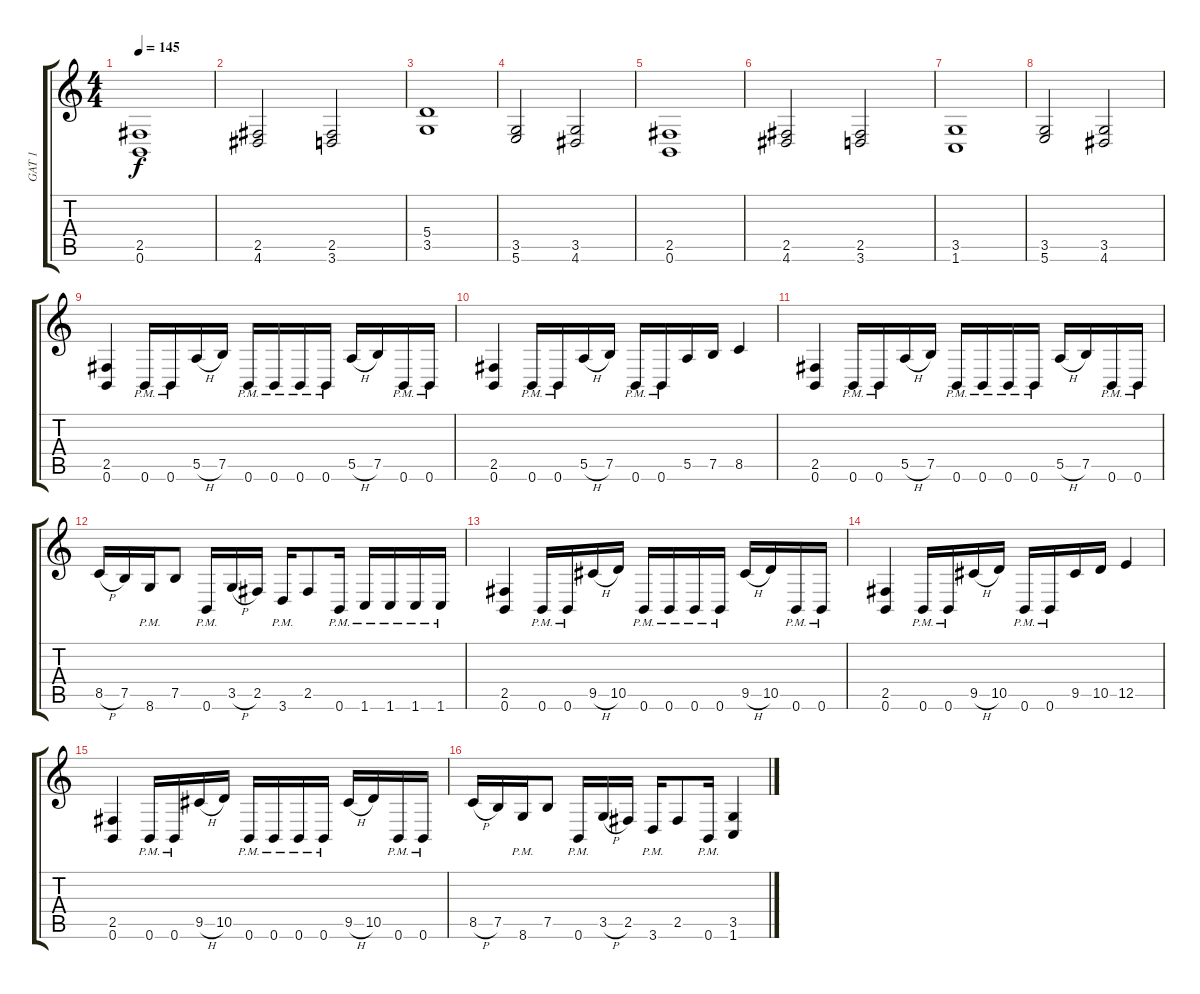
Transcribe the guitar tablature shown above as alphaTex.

\track ("GAT 1" "GAT 1") {instrument distortionguitar}
\staff {score tabs}
\tuning (B3 Gb3 D3 A2 E2 B1) {hide}
\ts (4 4)
\tempo 145
\clef g2
\ks c
(2.5 0.6).1{dy f} |
(2.5 4.6).2 (2.5 3.6).2 |
(5.4 3.5).1 |
(3.5 5.6).2 (3.5 4.6).2 |
(2.5 0.6).1 |
(2.5 4.6).2 (2.5 3.6).2 |
(3.5 1.6).1 |
(3.5 5.6).2 (3.5 4.6).2 |
(2.5 0.6).4 0.6{pm}.16 0.6{pm}.16 5.5{h}.16 7.5.16 0.6{pm}.16 0.6{pm}.16 0.6{pm}.16 0.6{pm}.16 5.5{h}.16 7.5.16 0.6{pm}.16 0.6{pm}.16 |
(2.5 0.6).4 0.6{pm}.16 0.6{pm}.16 5.5{h}.16 7.5.16 0.6{pm}.16 0.6{pm}.16 5.5.16 7.5.16 8.5.4 |
(2.5 0.6).4 0.6{pm}.16 0.6{pm}.16 5.5{h}.16 7.5.16 0.6{pm}.16 0.6{pm}.16 0.6{pm}.16 0.6{pm}.16 5.5{h}.16 7.5.16 0.6{pm}.16 0.6{pm}.16 |
8.5{h}.16 7.5.16 8.6{pm}.16 7.5.8 0.6{pm}.16 3.5{h}.16 2.5.16 3.6{pm}.16 2.5.8 0.6{pm}.16 1.6{pm}.16 1.6{pm}.16 1.6{pm}.16 1.6{pm}.16 |
(2.5 0.6).4 0.6{pm}.16 0.6{pm}.16 9.5{h}.16 10.5.16 0.6{pm}.16 0.6{pm}.16 0.6{pm}.16 0.6{pm}.16 9.5{h}.16 10.5.16 0.6{pm}.16 0.6{pm}.16 |
(2.5 0.6).4 0.6{pm}.16 0.6{pm}.16 9.5{h}.16 10.5.16 0.6{pm}.16 0.6{pm}.16 9.5.16 10.5.16 12.5.4 |
(2.5 0.6).4 0.6{pm}.16 0.6{pm}.16 9.5{h}.16 10.5.16 0.6{pm}.16 0.6{pm}.16 0.6{pm}.16 0.6{pm}.16 9.5{h}.16 10.5.16 0.6{pm}.16 0.6{pm}.16 |
8.5{h}.16 7.5.16 8.6{pm}.16 7.5.8 0.6{pm}.16 3.5{h}.16 2.5.16 3.6{pm}.16 2.5.8 0.6{pm}.16 (3.5 1.6).4
